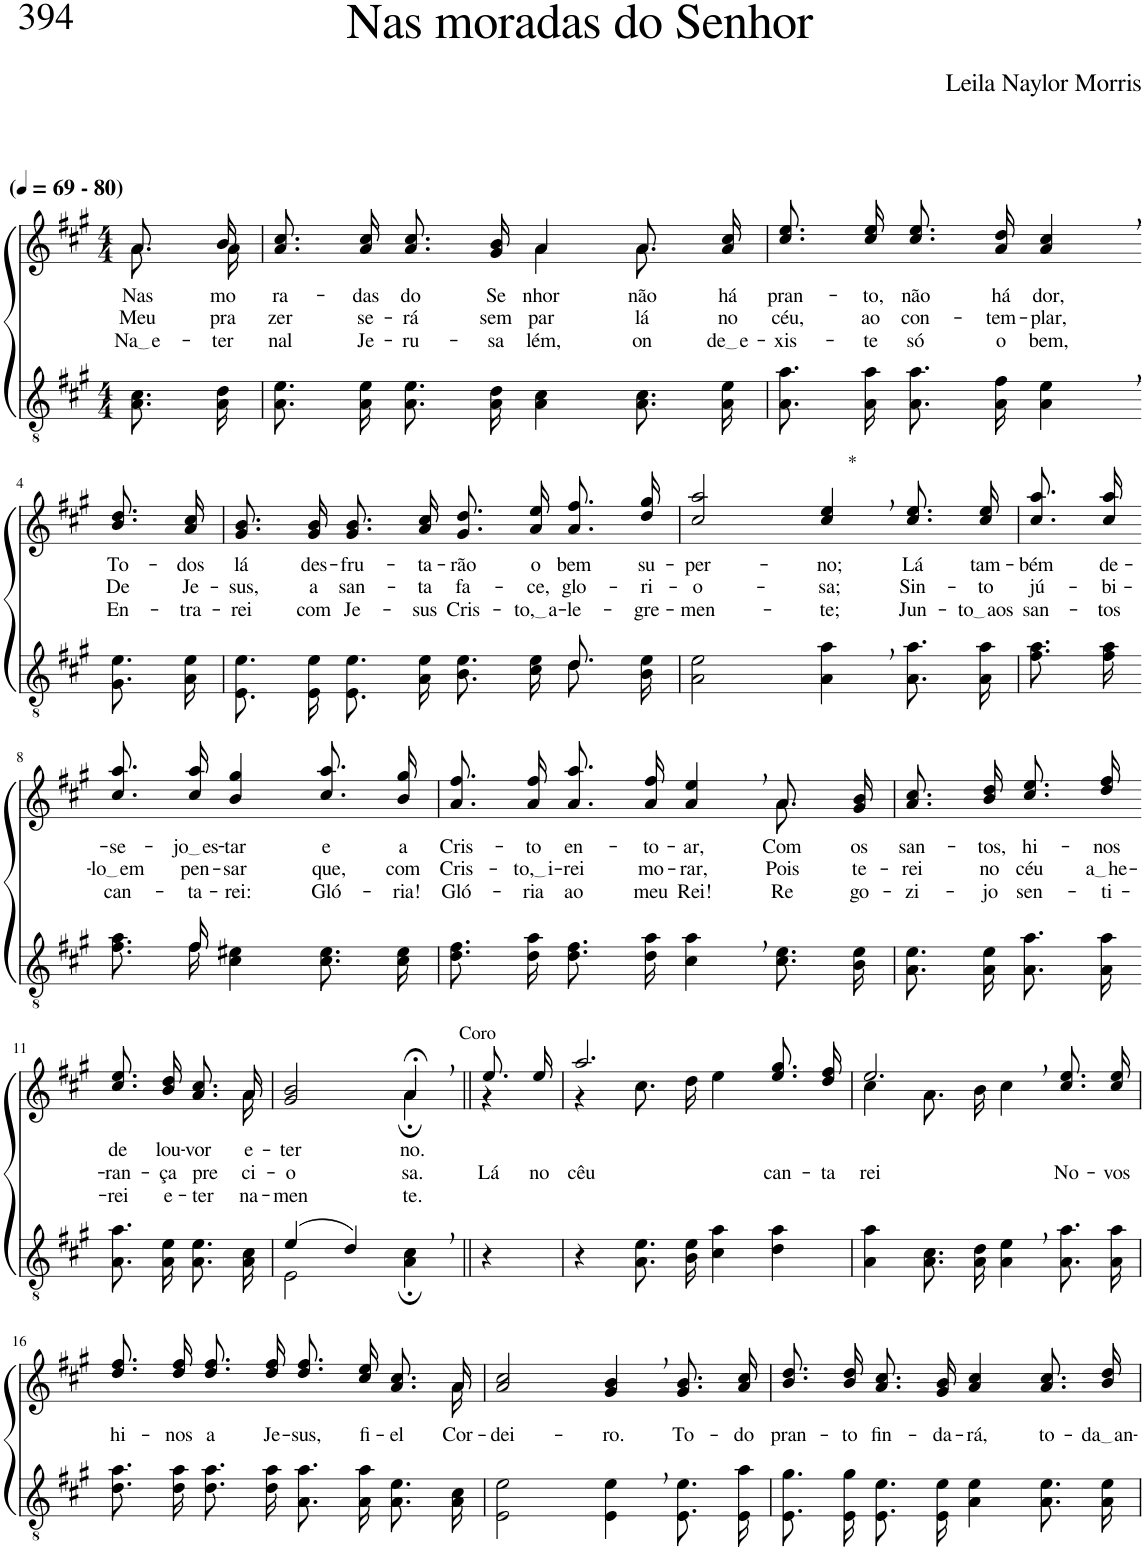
**kern	**kern	**text	**text	**text
*part2	*part1	*part1	*part1	*part1
*staff2	*staff1	*staff1	*staff1	*staff1
*I"Parte III e IV	*I"Parte I e II	*	*	*
*clefGv2	*clefG2	*	*	*
*Trd4c7	*Trd4c7	*	*	*
*k[f#c#g#]	*k[f#c#g#]	*	*	*
*M4/4	*M4/4	*	*	*
*MM69	*MM69	*	*	*
=1	=1	=1	=1	=1
*	*^	*	*	*
!	!LO:TX:a:B:t=(	!	!	!	!
!	!LO:TX:a:B:t=- 80)	!	!	!	!
!	!	!	!LO:LY:b	!LO:LY:b	!LO:LY:b
8.A\ 8.c#\L	8.a/L	8.a\L	Nas	Meu	Na e
!	!	!	!LO:LY:b	!LO:LY:b	!LO:LY:b
16A\ 16d\Jk	16b/Jk	16a\Jk	mo-	pra-	-ter-
=2	=2	=2	=2	=2	=2
!	!	!	!LO:LY:b	!LO:LY:b	!LO:LY:b
8.A\ 8.e\L	8.a\ 8.cc#\L	2ryy	-ra-	-zer	-nal
!	!	!	!LO:LY:b	!LO:LY:b	!LO:LY:b
16A\ 16e\Jk	16a\ 16cc#\Jk	.	-das	se-	Je-
!	!	!	!LO:LY:b	!LO:LY:b	!LO:LY:b
8.A\ 8.e\L	8.a/ 8.cc#/L	.	do	-rá	-ru-
!	!	!	!LO:LY:b	!LO:LY:b	!LO:LY:b
16A\ 16d\Jk	16g#/ 16b/Jk	.	Se-	sem	-sa-
!	!	!	!LO:LY:b	!LO:LY:b	!LO:LY:b
4A\ 4c#\	4a/	4a\	-nhor	par	-lém,
!	!	!	!LO:LY:b	!LO:LY:b	!LO:LY:b
8.A\ 8.c#\L	8.a\L	8.a\	não	lá	on-
!	!	!	!LO:LY:b	!LO:LY:b	!LO:LY:b
16A\ 16e\Jk	16a\ 16cc#\Jk	16ryy	há	no	de e
=3	=3	=3	=3	=3	=3
!	!	!	!LO:LY:b	!LO:LY:b	!LO:LY:b
*	*v	*v	*	*	*
8.A\ 8.a\L	8.cc#\ 8.ee\L	pran-	céu,	-xis-
!	!	!LO:LY:b	!LO:LY:b	!LO:LY:b
16A\ 16a\Jk	16cc#\ 16ee\Jk	-to,	ao	-te
!	!	!LO:LY:b	!LO:LY:b	!LO:LY:b
8.A\ 8.a\L	8.cc#\ 8.ee\L	não	con-	só
!	!	!LO:LY:b	!LO:LY:b	!LO:LY:b
16A\ 16f#\Jk	16a\ 16dd\Jk	há	-tem-	o
!	!	!LO:LY:b	!LO:LY:b	!LO:LY:b
4A\, 4e\,	4a/, 4cc#/,	dor,	-plar,	bem,
!!LO:LB:g=z
=4-	=4-	=4-	=4-	=4-
!	!	!LO:LY:b	!LO:LY:b	!LO:LY:b
8.G#\ 8.e\L	8.b\ 8.dd\L	To-	De	En-
!	!	!LO:LY:b	!LO:LY:b	!LO:LY:b
16A\ 16e\Jk	16a\ 16cc#\Jk	-dos	Je-	-tra-
=5	=5	=5	=5	=5
*^	*	*	*	*
!	!	!	!LO:LY:b	!LO:LY:b	!LO:LY:b
2.ryy	8.E/ 8.e/L	8.g#/ 8.b/L	lá	-sus,	-rei
!	!	!	!LO:LY:b	!LO:LY:b	!LO:LY:b
.	16E/ 16e/Jk	16g#/ 16b/Jk	des-	a	com
!	!	!	!LO:LY:b	!LO:LY:b	!LO:LY:b
.	8.E/ 8.e/L	8.g#/ 8.b/L	-fru-	san-	Je-
!	!	!	!LO:LY:b	!LO:LY:b	!LO:LY:b
.	16A/ 16e/Jk	16a/ 16cc#/Jk	-ta-	-ta	-sus
!	!	!	!LO:LY:b	!LO:LY:b	!LO:LY:b
.	8.B\ 8.e\L	8.g#\ 8.dd\L	-rão	fa-	Cris-
!	!	!	!LO:LY:b	!LO:LY:b	!LO:LY:b
.	16c#\ 16e\Jk	16a\ 16ee\Jk	o	-ce,	to, a
!	!	!	!LO:LY:b	!LO:LY:b	!LO:LY:b
8.d/	8.d\L	8.a\ 8.ff#\L	bem	glo-	-le-
!	!	!	!LO:LY:b	!LO:LY:b	!LO:LY:b
16ryy	16B\ 16e\Jk	16dd\ 16gg#\Jk	su-	-ri-	-gre-
=6	=6	=6	=6	=6	=6
!	!	!	!LO:LY:b	!LO:LY:b	!LO:LY:b
*v	*v	*	*	*	*
2A\ 2e\	2cc#/ 2aa/	-per-	-o-	-men-
!	!LO:TX:a:t=*	!	!	!
!	!	!LO:LY:b	!LO:LY:b	!LO:LY:b
4A\, 4a\,	4cc#/, 4ee/,	-no;	-sa;	-te;
!	!	!LO:LY:b	!LO:LY:b	!LO:LY:b
8.A\ 8.a\L	8.cc#\ 8.ee\L	Lá	Sin-	Jun-
!	!	!LO:LY:b	!LO:LY:b	!LO:LY:b
16A\ 16a\Jk	16cc#\ 16ee\Jk	tam-	-to	to aos
=7	=7	=7	=7	=7
!	!	!LO:LY:b	!LO:LY:b	!LO:LY:b
8.f#\ 8.a\L	8.cc#\ 8.aa\L	-bém	jú-	san-
!	!	!LO:LY:b	!LO:LY:b	!LO:LY:b
16f#\ 16a\Jk	16cc#\ 16aa\Jk	de-	-bi-	-tos
!!LO:LB:g=z
=8-	=8-	=8-	=8-	=8-
*^	*	*	*	*
!	!	!	!LO:LY:b	!LO:LY:b	!LO:LY:b
8.ryy	8.f#\ 8.a\L	8.cc#\ 8.aa\L	-se-	lo em	can-
!	!	!	!LO:LY:b	!LO:LY:b	!LO:LY:b
16f#/	16f#\Jk	16cc#\ 16aa\Jk	jo es	pen-	-ta-
!	!	!	!LO:LY:b	!LO:LY:b	!LO:LY:b
2ryy	4c#\ 4e#X\	4b/ 4gg#/	-tar	-sar	-rei:
!	!	!	!LO:LY:b	!LO:LY:b	!LO:LY:b
.	8.c#\ 8.e#\L	8.cc#\ 8.aa\L	e	que,	Gló-
!	!	!	!LO:LY:b	!LO:LY:b	!LO:LY:b
.	16c#\ 16e#\Jk	16b\ 16gg#\Jk	a	com	-ria!
=9	=9	=9	=9	=9	=9
!	!	!	!LO:LY:b	!LO:LY:b	!LO:LY:b
*v	*v	*^	*	*	*
8.d\ 8.f#\L	8.a\ 8.ff#\L	2.ryy	Cris-	Cris-	Gló-
!	!	!	!LO:LY:b	!LO:LY:b	!LO:LY:b
16d\ 16a\Jk	16a\ 16ff#\Jk	.	-to	to, i	-ria
!	!	!	!LO:LY:b	!LO:LY:b	!LO:LY:b
8.d\ 8.f#\L	8.a\ 8.aa\L	.	en-	-rei	ao
!	!	!	!LO:LY:b	!LO:LY:b	!LO:LY:b
16d\ 16a\Jk	16a\ 16ff#\Jk	.	-to-	mo-	meu
!	!	!	!LO:LY:b	!LO:LY:b	!LO:LY:b
4c#\, 4a\,	4a/, 4ee/,	.	-ar,	-rar,	Rei!
!	!	!	!LO:LY:b	!LO:LY:b	!LO:LY:b
8.c#\ 8.e\L	8.a/L	8.a\	Com	Pois	Re-
!	!	!	!LO:LY:b	!LO:LY:b	!LO:LY:b
16B\ 16e\Jk	16g#/ 16b/Jk	16ryy	os	te-	-go-
=10	=10	=10	=10	=10	=10
!	!	!	!LO:LY:b	!LO:LY:b	!LO:LY:b
*	*v	*v	*	*	*
8.A\ 8.e\L	8.a\ 8.cc#\L	san-	-rei	-zi-
!	!	!LO:LY:b	!LO:LY:b	!LO:LY:b
16A\ 16e\Jk	16b\ 16dd\Jk	-tos,	no	-jo
!	!	!LO:LY:b	!LO:LY:b	!LO:LY:b
8.A\ 8.a\L	8.cc#\ 8.ee\L	hi-	céu	sen-
!	!	!LO:LY:b	!LO:LY:b	!LO:LY:b
16A\ 16a\Jk	16dd\ 16ff#\Jk	-nos	a he	-ti-
!!LO:LB:g=z
=11-	=11-	=11-	=11-	=11-
!	!	!LO:LY:b	!LO:LY:b	!LO:LY:b
*	*^	*	*	*
8.A\ 8.a\L	8.cc#\ 8.ee\L	4..ryy	de	-ran-	-rei
!	!	!	!LO:LY:b	!LO:LY:b	!LO:LY:b
16A\ 16e\Jk	16b\ 16dd\Jk	.	lou-	-ça	e-
!	!	!	!LO:LY:b	!LO:LY:b	!LO:LY:b
8.A\ 8.e\L	8.a/ 8.cc#/L	.	-vor	pre-	-ter-
!	!	!	!LO:LY:b	!LO:LY:b	!LO:LY:b
16A\ 16c#\Jk	16a/Jk	16a\	e-	-ci-	-na-
=12	=12	=12	=12	=12	=12
*^	*	*	*	*	*
!	!	!	!	!LO:LY:b	!LO:LY:b	!LO:LY:b
(4e/	2E\	2ryy	2g#/ 2b/	-ter-	-o-	-men-
4d/)	.	.	.	.	.	.
!	!	!LO:TX:a:t=Coro	!	!	!	!
!	!	!	!	!LO:LY:b	!LO:LY:b	!LO:LY:b
4ryy	4A\; 4c#\;	4a;<,\	4a;/	no.	-sa.	-te.
=13||	=13||	=13||	=13||	=13||	=13||	=13||
!	!	!	!	!	!LO:LY:b	!
*v	*v	*	*	*	*	*
4r	8.ee/L	4r	.	Lá	.
!	!	!	!	!LO:LY:b	!
.	16ee/Jk	.	.	no	.
=14	=14	=14	=14	=14	=14
!	!	!	!	!LO:LY:b	!
4r	2.aa/	4r	.	cêu	.
8.A\ 8.e\L	.	8.cc#\L	.	.	.
16B\ 16e\Jk	.	16dd\Jk	.	.	.
4c#\ 4a\	.	4ee\	.	.	.
!	!	!	!	!LO:LY:b	!
4d\ 4a\	8.ee\ 8.gg#\L	4ryy	.	can-	.
!	!	!	!	!LO:LY:b	!
.	16dd\ 16ff#\Jk	.	.	-ta-	.
=15	=15	=15	=15	=15	=15
!	!	!	!	!LO:LY:b	!
4A\ 4a\	2.ee,/	4cc#\	.	-rei	.
8.A\ 8.c#\L	.	8.a\L	.	.	.
16A\ 16d\Jk	.	16b\Jk	.	.	.
4A\, 4e\,	.	4cc#\	.	.	.
!	!	!	!	!LO:LY:b	!
8.A\ 8.a\L	8.cc#\ 8.ee\L	4ryy	.	No-	.
!	!	!	!	!LO:LY:b	!
16A\ 16a\Jk	16cc#\ 16ee\Jk	.	.	-vos	.
!!LO:LB:g=z	!!
=16	=16	=16	=16	=16	=16
!	!	!	!LO:LY:b	!	!
8.d\ 8.a\L	8.dd\ 8.ff#\L	2...ryy	hi-	.	.
!	!	!	!LO:LY:b	!	!
16d\ 16a\Jk	16dd\ 16ff#\Jk	.	-nos	.	.
!	!	!	!LO:LY:b	!	!
8.d\ 8.a\L	8.dd\ 8.ff#\L	.	a	.	.
!	!	!	!LO:LY:b	!	!
16d\ 16a\Jk	16dd\ 16ff#\Jk	.	Je-	.	.
!	!	!	!LO:LY:b	!	!
8.A\ 8.a\L	8.dd\ 8.ff#\L	.	-sus,	.	.
!	!	!	!LO:LY:b	!	!
16A\ 16a\Jk	16cc#\ 16ee\Jk	.	fi-	.	.
!	!	!	!LO:LY:b	!	!
8.A\ 8.e\L	8.a/ 8.cc#/L	.	-el	.	.
!	!	!	!LO:LY:b	!	!
16A\ 16c#\Jk	16a/Jk	16a\	Cor-	.	.
=17	=17	=17	=17	=17	=17
!	!	!	!LO:LY:b	!	!
*	*v	*v	*	*	*
2E\ 2e\	2a/ 2cc#/	-dei-	.	.
!	!	!LO:LY:b	!	!
4E\, 4e\,	4g#/, 4b/,	-ro.	.	.
!	!	!LO:LY:b	!	!
8.E\ 8.e\L	8.g#/ 8.b/L	To-	.	.
!	!	!LO:LY:b	!	!
16E\ 16a\Jk	16a/ 16cc#/Jk	-do	.	.
=18	=18	=18	=18	=18
!	!	!LO:LY:b	!	!
8.E\ 8.g#\L	8.b\ 8.dd\L	pran-	.	.
!	!	!LO:LY:b	!	!
16E\ 16g#\Jk	16b\ 16dd\Jk	-to	.	.
!	!	!LO:LY:b	!	!
8.E/ 8.e/L	8.a/ 8.cc#/L	fin-	.	.
!	!	!LO:LY:b	!	!
16E/ 16e/Jk	16g#/ 16b/Jk	-da-	.	.
!	!	!LO:LY:b	!	!
4A\ 4e\	4a/ 4cc#/	-rá,	.	.
!	!	!LO:LY:b	!	!
8.A\ 8.e\L	8.a\ 8.cc#\L	to-	.	.
!	!	!LO:LY:b	!	!
16A\ 16e\Jk	16b\ 16dd\Jk	da an	.	.
=	=	=	=	=
*-	*-	*-	*-	*-
